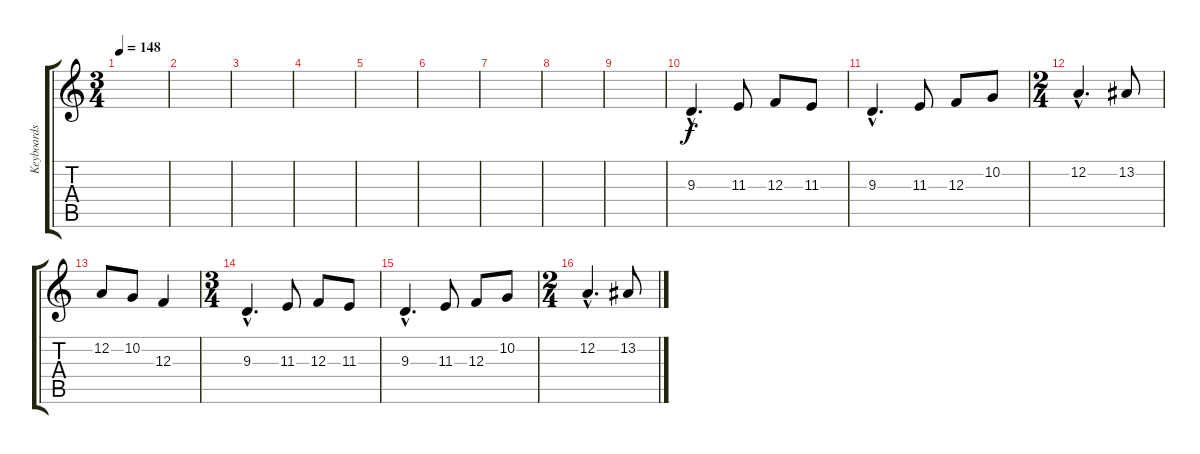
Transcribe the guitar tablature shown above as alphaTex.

\track ("Keyboards" "Keyboards") {instrument acousticgrandpiano}
\staff {score tabs}
\tuning (D4 A3 F3 C3 G2 C2) {hide}
\ts (3 4)
\tempo 148
\clef g2
\ks c
|
|
|
|
|
|
|
|
|
9.3{hac}.4{d} 11.3.8 12.3.8 11.3.8 |
9.3{hac}.4{d} 11.3.8 12.3.8 10.2.8 |
\ts (2 4)
12.2{hac}.4{d} 13.2.8 |
12.2.8 10.2.8 12.3.4 |
\ts (3 4)
9.3{hac}.4{d} 11.3.8 12.3.8 11.3.8 |
9.3{hac}.4{d} 11.3.8 12.3.8 10.2.8 |
\ts (2 4)
12.2{hac}.4{d} 13.2.8
